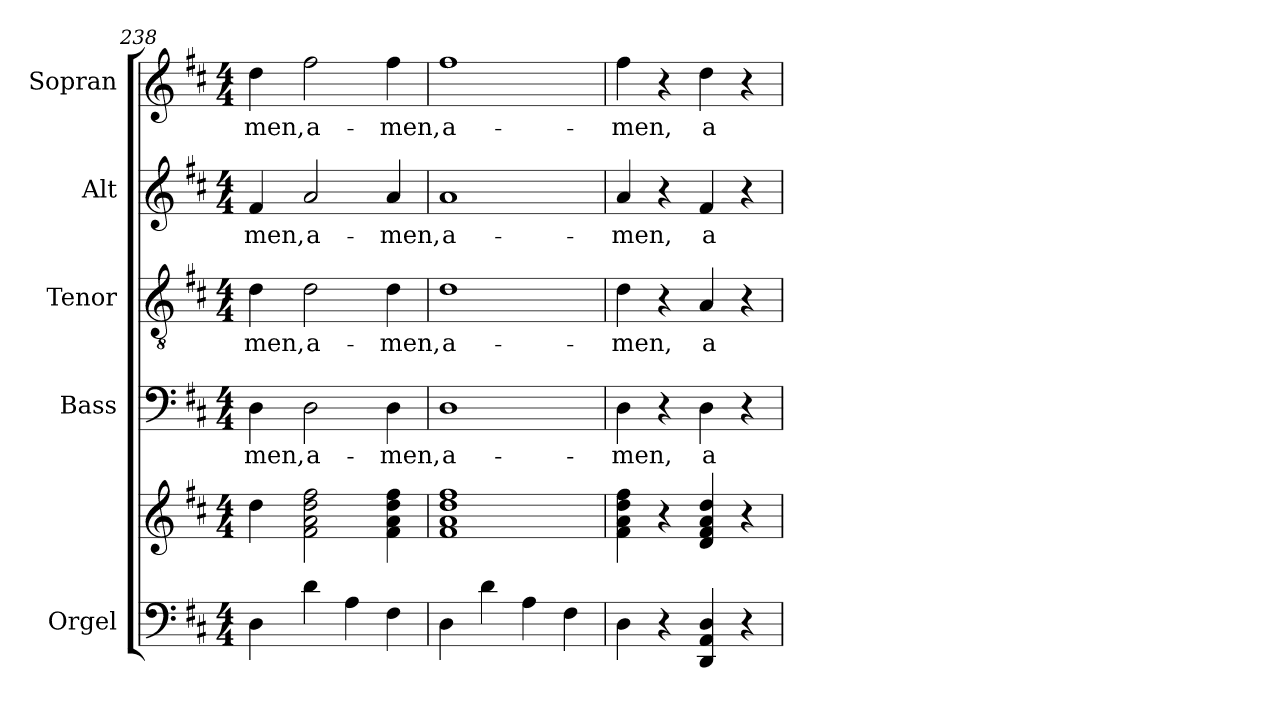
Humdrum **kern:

**kern	**kern	**kern	**text	**kern	**text	**kern	**text	**kern	**text
*part5	*part5	*part4	*part4	*part3	*part3	*part2	*part2	*part1	*part1
*staff6	*staff5	*staff4	*staff4	*staff3	*staff3	*staff2	*staff2	*staff1	*staff1
*I"Orgel	*	*I"Bass	*	*I"Tenor	*	*I"Alt	*	*I"Sopran	*
*I'Org.	*	*I'B	*	*I'T	*	*I'A	*	*I'S	*
*clefF4	*clefG2	*clefF4	*	*clefGv2	*	*clefG2	*	*clefG2	*
*k[f#c#]	*k[f#c#]	*k[f#c#]	*	*k[f#c#]	*	*k[f#c#]	*	*k[f#c#]	*
*D:	*D:	*D:	*	*D:	*	*D:	*	*D:	*
*M4/4	*M4/4	*M4/4	*	*M4/4	*	*M4/4	*	*M4/4	*
=238	=238	=238	=238	=238	=238	=238	=238	=238	=238
!	!	!	!LO:LY:b	!	!LO:LY:b	!	!LO:LY:b	!	!LO:LY:b
4D\	4dd\	4D\	-men,	4d\	-men,	4f#/	-men,	4dd\	-men,
!	!	!	!LO:LY:b	!	!LO:LY:b	!	!LO:LY:b	!	!LO:LY:b
4d\	2f#\ 2a\ 2dd\ 2ff#\	2D\	a-	2d\	a-	2a/	a-	2ff#\	a-
4A\	.	.	.	.	.	.	.	.	.
!	!	!	!LO:LY:b	!	!LO:LY:b	!	!LO:LY:b	!	!LO:LY:b
4F#\	4f#\ 4a\ 4dd\ 4ff#\	4D\	-men,	4d\	-men,	4a/	-men,	4ff#\	-men,
=239	=239	=239	=239	=239	=239	=239	=239	=239	=239
!	!	!	!LO:LY:b	!	!LO:LY:b	!	!LO:LY:b	!	!LO:LY:b
4D\	1f# 1a 1dd 1ff#	1D	a-	1d	a-	1a	a-	1ff#	a-
4d\	.	.	.	.	.	.	.	.	.
4A\	.	.	.	.	.	.	.	.	.
4F#\	.	.	.	.	.	.	.	.	.
=240	=240	=240	=240	=240	=240	=240	=240	=240	=240
!	!	!	!LO:LY:b	!	!LO:LY:b	!	!LO:LY:b	!	!LO:LY:b
4D\	4f#\ 4a\ 4dd\ 4ff#\	4D\	-men,	4d\	-men,	4a/	-men,	4ff#\	-men,
4r	4r	4r	.	4r	.	4r	.	4r	.
!	!	!	!LO:LY:b	!	!LO:LY:b	!	!LO:LY:b	!	!LO:LY:b
4DD/ 4AA/ 4D/	4d/ 4f#/ 4a/ 4dd/	4D\	a-	4A/	a-	4f#/	a-	4dd\	a-
4r	4r	4r	.	4r	.	4r	.	4r	.
=	=	=	=	=	=	=	=	=	=
*-	*-	*-	*-	*-	*-	*-	*-	*-	*-
